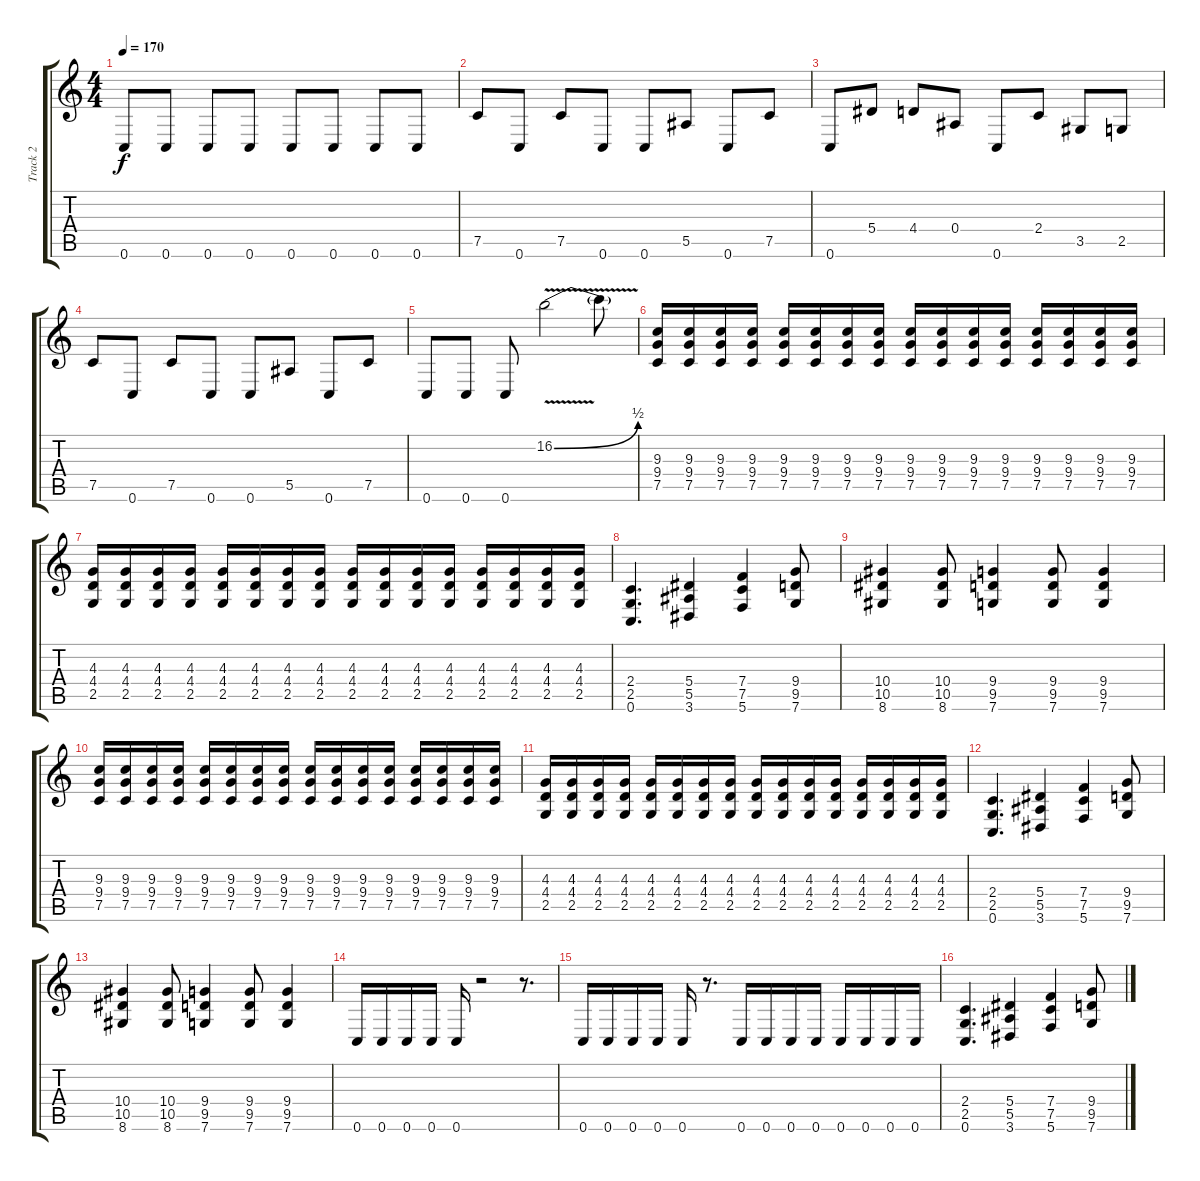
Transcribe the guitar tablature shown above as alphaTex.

\track ("Track 2" "Track 2") {instrument overdrivenguitar}
\staff {score tabs}
\tuning (C4 G3 Eb3 Bb2 F2 C2) {hide}
\ts (4 4)
\tempo 170
\clef g2
\ks c
0.6.8{dy f} 0.6.8 0.6.8 0.6.8 0.6.8 0.6.8 0.6.8 0.6.8 |
7.5.8 0.6.8 7.5.8 0.6.8 0.6.8 5.5.8 0.6.8 7.5.8 |
0.6.8 5.4.8 4.4.8 0.4.8 0.6.8 2.4.8 3.5.8 2.5.8 |
7.5.8 0.6.8 7.5.8 0.6.8 0.6.8 5.5.8 0.6.8 7.5.8 |
0.6.8 0.6.8 0.6.8 16.2{be (bend 0 0 60 2) v}.2 16.2{t}.8 |
(9.3 9.4 7.5).16 (9.3 9.4 7.5).16 (9.3 9.4 7.5).16 (9.3 9.4 7.5).16 (9.3 9.4 7.5).16 (9.3 9.4 7.5).16 (9.3 9.4 7.5).16 (9.3 9.4 7.5).16 (9.3 9.4 7.5).16 (9.3 9.4 7.5).16 (9.3 9.4 7.5).16 (9.3 9.4 7.5).16 (9.3 9.4 7.5).16 (9.3 9.4 7.5).16 (9.3 9.4 7.5).16 (9.3 9.4 7.5).16 |
(4.3 4.4 2.5).16 (4.3 4.4 2.5).16 (4.3 4.4 2.5).16 (4.3 4.4 2.5).16 (4.3 4.4 2.5).16 (4.3 4.4 2.5).16 (4.3 4.4 2.5).16 (4.3 4.4 2.5).16 (4.3 4.4 2.5).16 (4.3 4.4 2.5).16 (4.3 4.4 2.5).16 (4.3 4.4 2.5).16 (4.3 4.4 2.5).16 (4.3 4.4 2.5).16 (4.3 4.4 2.5).16 (4.3 4.4 2.5).16 |
(2.4 2.5 0.6).4{d} (5.4 5.5 3.6).4 (7.4 7.5 5.6).4 (9.4 9.5 7.6).8 |
(10.4 10.5 8.6).4 (10.4 10.5 8.6).8 (9.4 9.5 7.6).4 (9.4 9.5 7.6).8 (9.4 9.5 7.6).4 |
(9.3 9.4 7.5).16 (9.3 9.4 7.5).16 (9.3 9.4 7.5).16 (9.3 9.4 7.5).16 (9.3 9.4 7.5).16 (9.3 9.4 7.5).16 (9.3 9.4 7.5).16 (9.3 9.4 7.5).16 (9.3 9.4 7.5).16 (9.3 9.4 7.5).16 (9.3 9.4 7.5).16 (9.3 9.4 7.5).16 (9.3 9.4 7.5).16 (9.3 9.4 7.5).16 (9.3 9.4 7.5).16 (9.3 9.4 7.5).16 |
(4.3 4.4 2.5).16 (4.3 4.4 2.5).16 (4.3 4.4 2.5).16 (4.3 4.4 2.5).16 (4.3 4.4 2.5).16 (4.3 4.4 2.5).16 (4.3 4.4 2.5).16 (4.3 4.4 2.5).16 (4.3 4.4 2.5).16 (4.3 4.4 2.5).16 (4.3 4.4 2.5).16 (4.3 4.4 2.5).16 (4.3 4.4 2.5).16 (4.3 4.4 2.5).16 (4.3 4.4 2.5).16 (4.3 4.4 2.5).16 |
(2.4 2.5 0.6).4{d} (5.4 5.5 3.6).4 (7.4 7.5 5.6).4 (9.4 9.5 7.6).8 |
(10.4 10.5 8.6).4 (10.4 10.5 8.6).8 (9.4 9.5 7.6).4 (9.4 9.5 7.6).8 (9.4 9.5 7.6).4 |
0.6.16 0.6.16 0.6.16 0.6.16 0.6.16 r.2 r.8{d} |
0.6.16 0.6.16 0.6.16 0.6.16 0.6.16 r.8{d} 0.6.16 0.6.16 0.6.16 0.6.16 0.6.16 0.6.16 0.6.16 0.6.16 |
(2.4 2.5 0.6).4{d} (5.4 5.5 3.6).4 (7.4 7.5 5.6).4 (9.4 9.5 7.6).8
